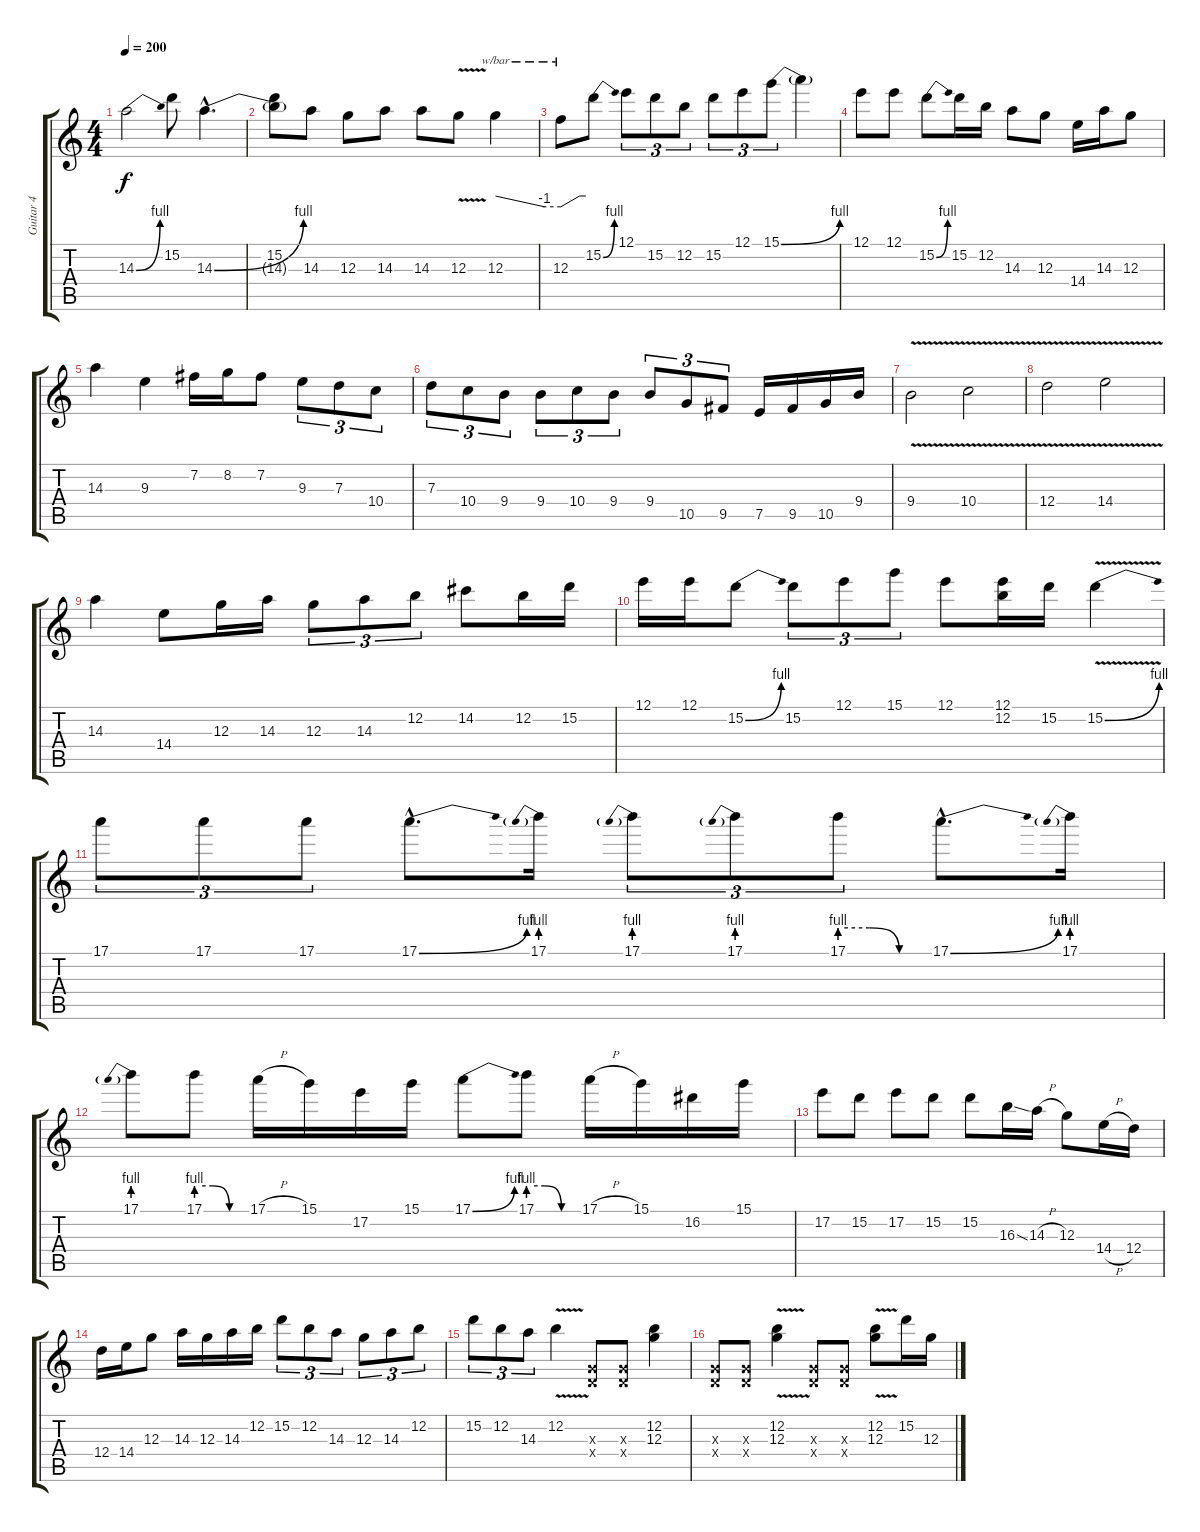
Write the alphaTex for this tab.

\track ("Guitar 4" "Guitar 4") {instrument overdrivenguitar}
\staff {score tabs}
\tuning (E4 B3 G3 D3 A2 E2) {hide}
\ts (4 4)
\tempo 200
\clef g2
\ks c
14.3{be (bend 0 0 60 4)}.2{dy f} 15.2.8 14.3{be (bend 0 0 60 4) hac}.4{d} |
(15.2 14.3{t}).8 14.3.8 12.3.8 14.3.8 14.3.8 12.3{v}.8 12.3.4{tbe (custom default 0 0 45 -4 60 -4)} |
12.3.8{tbe (custom default 0 -4 45 0 60 0)} 15.2{be (bend 0 0 60 4)}.8 12.1.8{tu (3 2)} 15.2.8{tu (3 2)} 12.2.8{tu (3 2)} 15.2.8{tu (3 2)} 12.1.8{tu (3 2)} 15.1{be (bend 0 0 60 4)}.8{tu (3 2)} 15.1{t}.4 |
12.1.8 12.1.8 15.2{be (bend 0 0 60 4)}.8 15.2.16 12.2.16 14.3.8 12.3.8 14.4.16 14.3.16 12.3.8 |
14.3.4 9.3.4 7.2.16 8.2.16 7.2.8 9.3.8{tu (3 2)} 7.3.8{tu (3 2)} 10.4.8{tu (3 2)} |
7.3.8{tu (3 2)} 10.4.8{tu (3 2)} 9.4.8{tu (3 2)} 9.4.8{tu (3 2)} 10.4.8{tu (3 2)} 9.4.8{tu (3 2)} 9.4.8{tu (3 2)} 10.5.8{tu (3 2)} 9.5.8{tu (3 2)} 7.5.16 9.5.16 10.5.16 9.4.16 |
9.4{v}.2 10.4{v}.2 |
12.4{v}.2 14.4{v}.2 |
14.3.4 14.4.8 12.3.16 14.3.16 12.3.8{tu (3 2)} 14.3.8{tu (3 2)} 12.2.8{tu (3 2)} 14.2.8 12.2.16 15.2.16 |
12.1.16 12.1.16 15.2{be (bend 0 0 60 4)}.8 15.2.8{tu (3 2)} 12.1.8{tu (3 2)} 15.1.8{tu (3 2)} 12.1.8 (12.1 12.2).16 15.2.16 15.2{be (bend 0 0 60 4) v}.4 |
17.1.8{tu (3 2)} 17.1.8{tu (3 2)} 17.1.8{tu (3 2)} 17.1{be (bend 0 0 60 4) hac}.8{d} 17.1{be (prebend 0 4 60 4)}.16 17.1{be (prebend 0 4 60 4)}.8{tu (3 2)} 17.1{be (prebend 0 4 60 4)}.8{tu (3 2)} 17.1{be (custom 0 4 20 4 40 0 60 0)}.8{tu (3 2)} 17.1{be (bend 0 0 60 4) hac}.8{d} 17.1{be (prebend 0 4 60 4)}.16 |
17.1{be (prebend 0 4 60 4)}.8 17.1{be (custom 0 4 20 4 40 0 60 0)}.8 17.1{h}.16 15.1.16 17.2.16 15.1.16 17.1{be (bend 0 0 60 4)}.8 17.1{be (custom 0 4 20 4 40 0 60 0)}.8 17.1{h}.16 15.1.16 16.2.16 15.1.16 |
17.2.8 15.2.8 17.2.8 15.2.8 15.2.8 16.3{ss}.16 14.3{h}.16 12.3.8 14.4{h}.16 12.4.16 |
12.4.16 14.4.16 12.3.8 14.3.16 12.3.16 14.3.16 12.2.16 15.2.8{tu (3 2)} 12.2.8{tu (3 2)} 14.3.8{tu (3 2)} 12.3.8{tu (3 2)} 14.3.8{tu (3 2)} 12.2.8{tu (3 2)} |
15.2.8{tu (3 2)} 12.2.8{tu (3 2)} 14.3.8{tu (3 2)} 12.2{v}.4 (0.3{x} 0.4{x}).8 (0.3{x} 0.4{x}).8 (12.2 12.3).4 |
(0.3{x} 0.4{x}).8 (0.3{x} 0.4{x}).8 (12.2{v} 12.3{v}).4 (0.3{x} 0.4{x}).8 (0.3{x} 0.4{x}).8 (12.2{v} 12.3{v}).8 15.2.16 12.3.16
